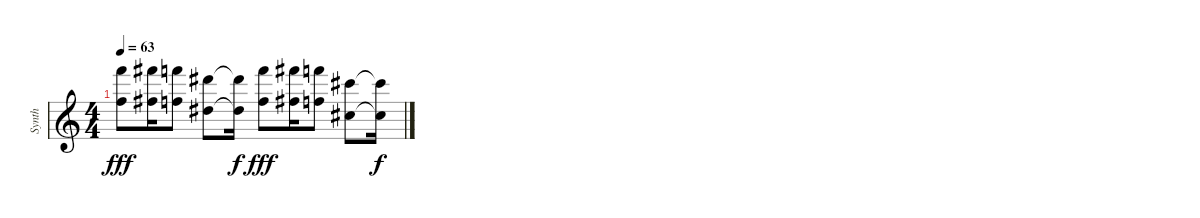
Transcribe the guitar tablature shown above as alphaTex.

\track ("Synth" "Synth") {instrument stringensemble1}
\staff {score}
\tuning (E4 B3 G3 D3 A2 E2) {hide}
\ts (4 4)
\tempo 63
\clef g2
\ks c
(25.1 22.3).8{dy fff} (26.1 23.3).16 (25.1 22.3).8 (23.1 20.3).8 (23.1{t} 20.3{t}).16{dy f} (25.1 22.3).8{dy fff} (26.1 23.3).16 (25.1 22.3).8 (21.1 23.4).8 (21.1{t} 23.4{t}).16{dy f}
